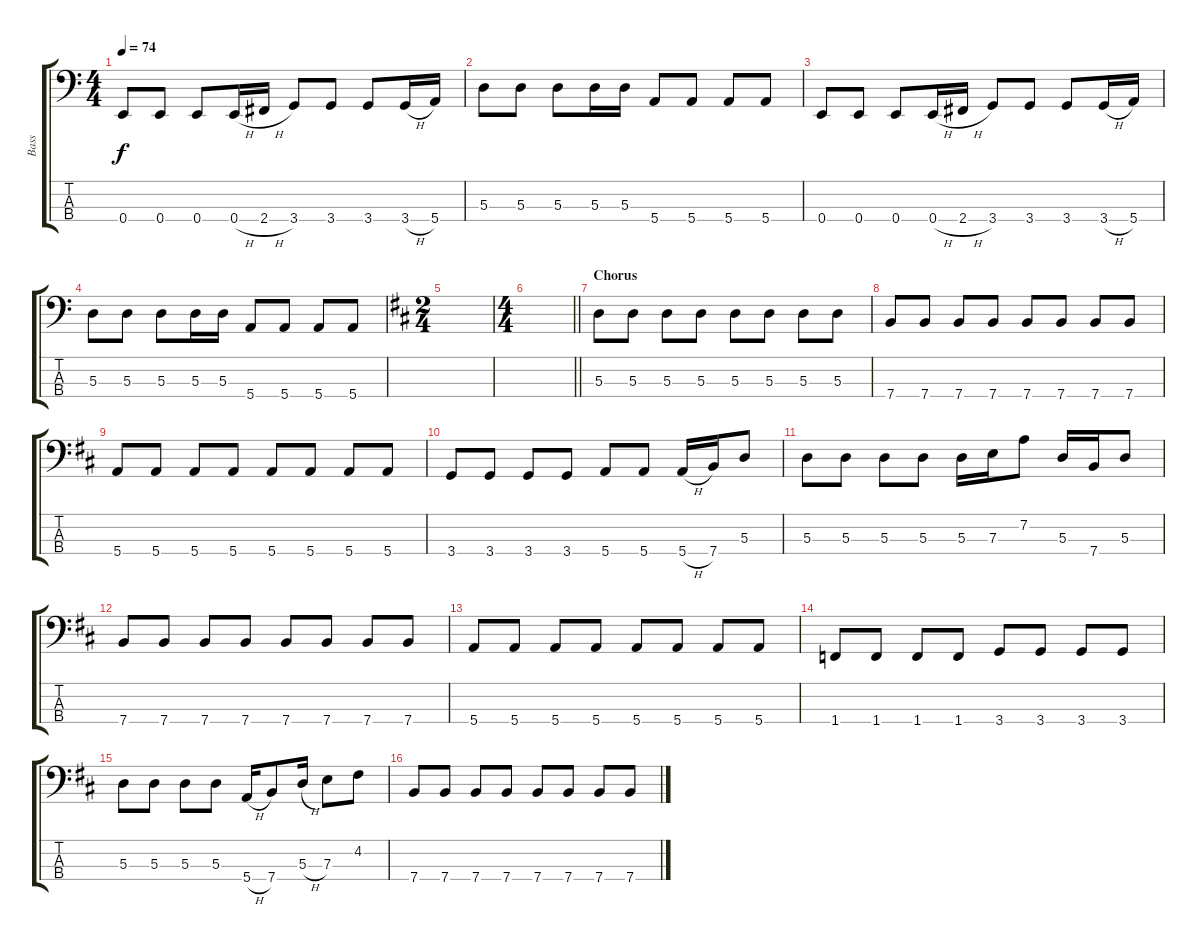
\track ("Bass" "Bass") {instrument electricbassfinger}
\staff {score tabs}
\tuning (G2 D2 A1 E1) {hide}
\ts (4 4)
\tempo 74
\clef f4
\ks c
0.4.8{dy f} 0.4.8 0.4.8 0.4{h}.16 2.4{h}.16 3.4.8 3.4.8 3.4.8 3.4{h}.16 5.4.16 |
5.3.8 5.3.8 5.3.8 5.3.16 5.3.16 5.4.8 5.4.8 5.4.8 5.4.8 |
0.4.8 0.4.8 0.4.8 0.4{h}.16 2.4{h}.16 3.4.8 3.4.8 3.4.8 3.4{h}.16 5.4.16 |
5.3.8 5.3.8 5.3.8 5.3.16 5.3.16 5.4.8 5.4.8 5.4.8 5.4.8 |
\ts (2 4)
\ks d
|
\ts (4 4)
\barLineRight lightlight
|
\section ("" "Chorus")
5.3.8 5.3.8 5.3.8 5.3.8 5.3.8 5.3.8 5.3.8 5.3.8 |
7.4.8 7.4.8 7.4.8 7.4.8 7.4.8 7.4.8 7.4.8 7.4.8 |
5.4.8 5.4.8 5.4.8 5.4.8 5.4.8 5.4.8 5.4.8 5.4.8 |
3.4.8 3.4.8 3.4.8 3.4.8 5.4.8 5.4.8 5.4{h}.16 7.4.16 5.3.8 |
5.3.8 5.3.8 5.3.8 5.3.8 5.3.16 7.3.16 7.2.8 5.3.16 7.4.16 5.3.8 |
7.4.8 7.4.8 7.4.8 7.4.8 7.4.8 7.4.8 7.4.8 7.4.8 |
5.4.8 5.4.8 5.4.8 5.4.8 5.4.8 5.4.8 5.4.8 5.4.8 |
1.4.8 1.4.8 1.4.8 1.4.8 3.4.8 3.4.8 3.4.8 3.4.8 |
5.3.8 5.3.8 5.3.8 5.3.8 5.4{h}.16 7.4.8 5.3{h}.16 7.3.8 4.2.8 |
7.4.8 7.4.8 7.4.8 7.4.8 7.4.8 7.4.8 7.4.8 7.4.8
